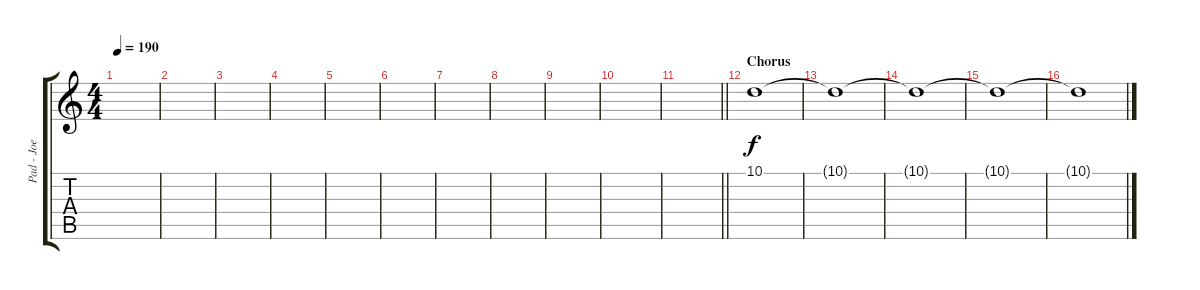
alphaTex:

\track ("Pad - Joe Hahn" "Pad - Joe ") {instrument lead1square}
\staff {score tabs}
\tuning (E4 B3 G3 D3 A2 E2) {hide}
\ts (4 4)
\tempo 190
\clef g2
\ks c
|
|
|
|
|
|
|
|
|
|
\barLineRight lightlight
|
\section ("" "Chorus")
10.1.1 |
10.1{t}.1 |
10.1{t}.1 |
10.1{t}.1 |
10.1{t}.1
